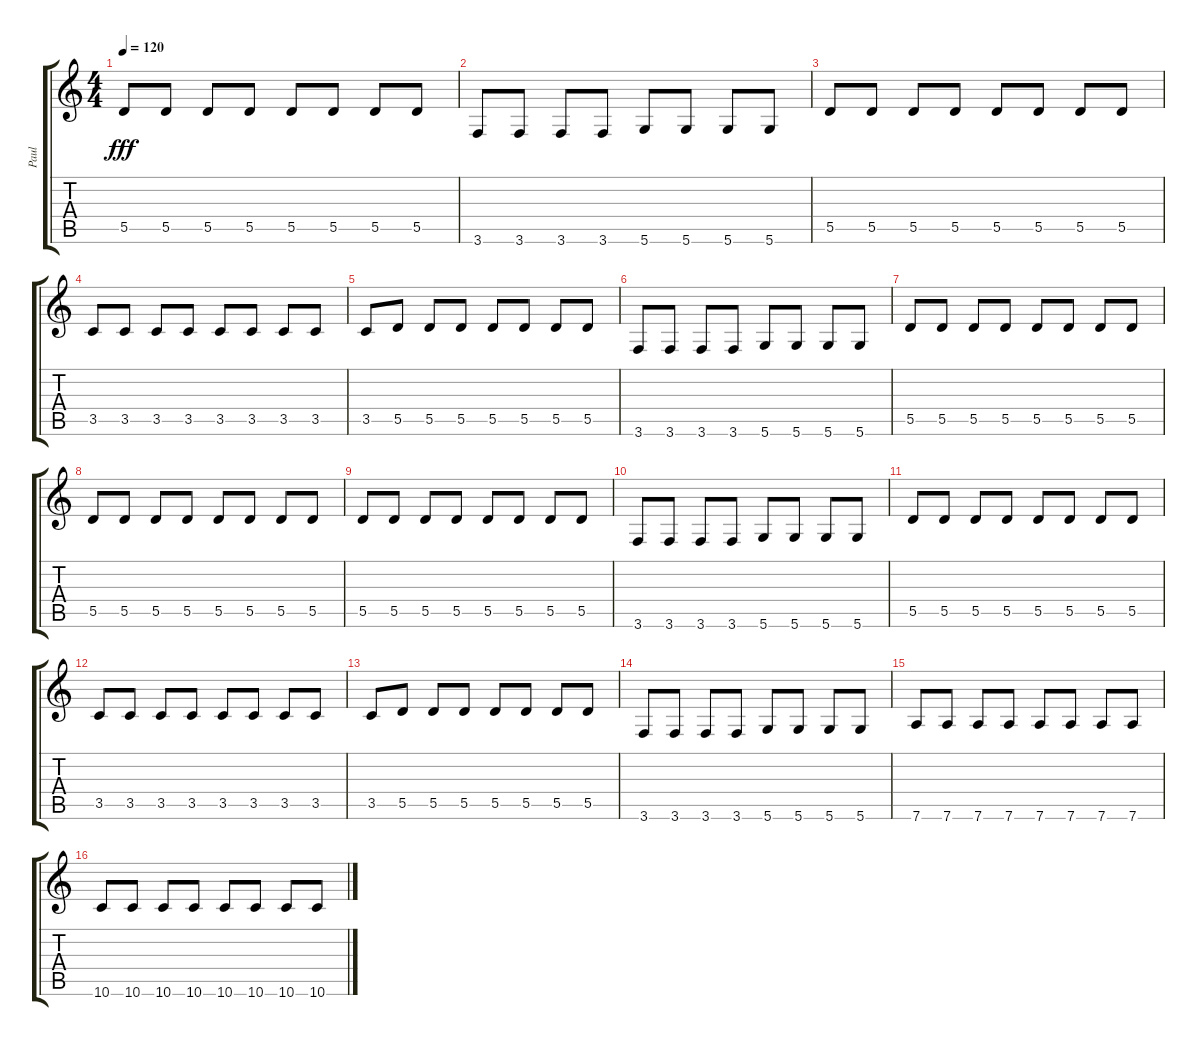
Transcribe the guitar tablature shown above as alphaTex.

\track ("Paul" "Paul") {instrument overdrivenguitar}
\staff {score tabs}
\tuning (E4 B3 G3 D3 A2 D2) {hide}
\ts (4 4)
\tempo 120
\clef g2
\ks c
5.5.8{dy fff} 5.5.8 5.5.8 5.5.8 5.5.8 5.5.8 5.5.8 5.5.8 |
3.6.8 3.6.8 3.6.8 3.6.8 5.6.8 5.6.8 5.6.8 5.6.8 |
5.5.8 5.5.8 5.5.8 5.5.8 5.5.8 5.5.8 5.5.8 5.5.8 |
3.5.8 3.5.8 3.5.8 3.5.8 3.5.8 3.5.8 3.5.8 3.5.8 |
3.5.8 5.5.8 5.5.8 5.5.8 5.5.8 5.5.8 5.5.8 5.5.8 |
3.6.8 3.6.8 3.6.8 3.6.8 5.6.8 5.6.8 5.6.8 5.6.8 |
5.5.8 5.5.8 5.5.8 5.5.8 5.5.8 5.5.8 5.5.8 5.5.8 |
5.5.8 5.5.8 5.5.8 5.5.8 5.5.8 5.5.8 5.5.8 5.5.8 |
5.5.8 5.5.8 5.5.8 5.5.8 5.5.8 5.5.8 5.5.8 5.5.8 |
3.6.8 3.6.8 3.6.8 3.6.8 5.6.8 5.6.8 5.6.8 5.6.8 |
5.5.8 5.5.8 5.5.8 5.5.8 5.5.8 5.5.8 5.5.8 5.5.8 |
3.5.8 3.5.8 3.5.8 3.5.8 3.5.8 3.5.8 3.5.8 3.5.8 |
3.5.8 5.5.8 5.5.8 5.5.8 5.5.8 5.5.8 5.5.8 5.5.8 |
3.6.8 3.6.8 3.6.8 3.6.8 5.6.8 5.6.8 5.6.8 5.6.8 |
7.6.8 7.6.8 7.6.8 7.6.8 7.6.8 7.6.8 7.6.8 7.6.8 |
10.6.8 10.6.8 10.6.8 10.6.8 10.6.8 10.6.8 10.6.8 10.6.8
